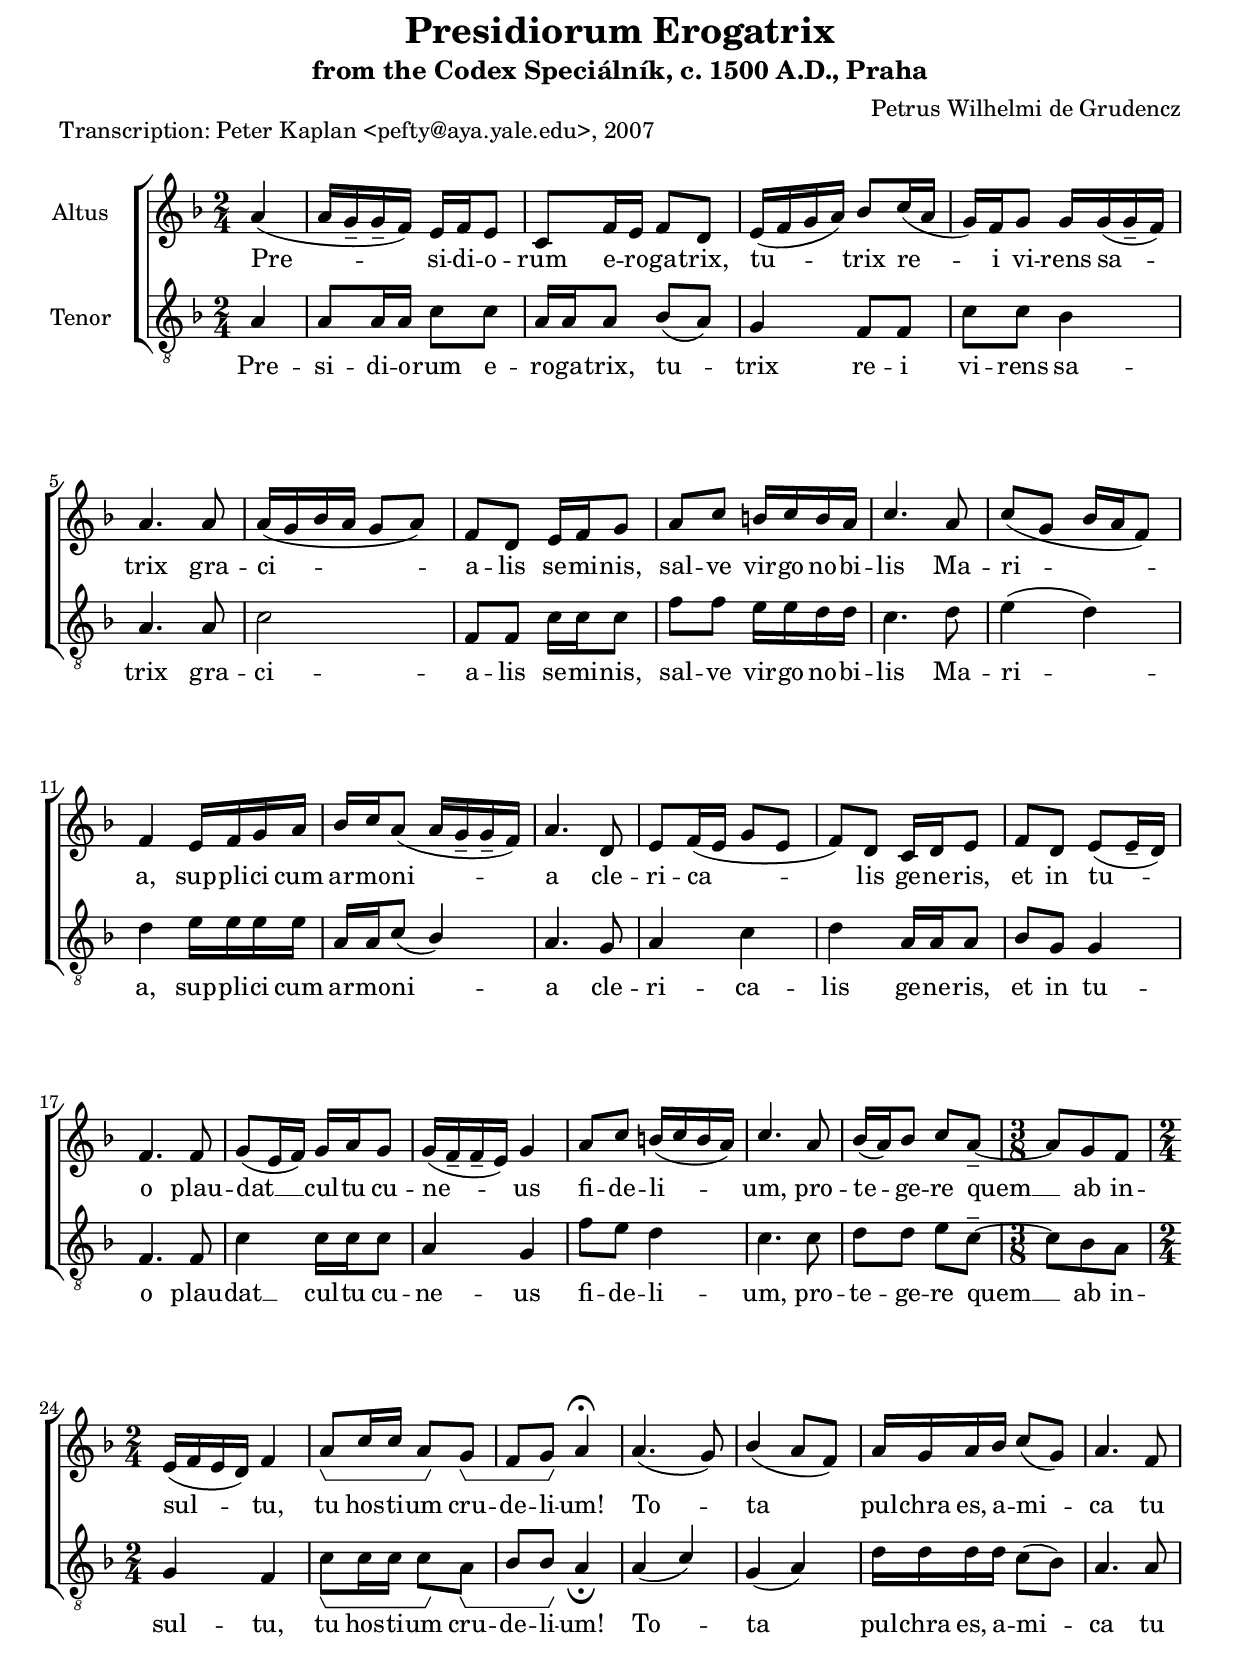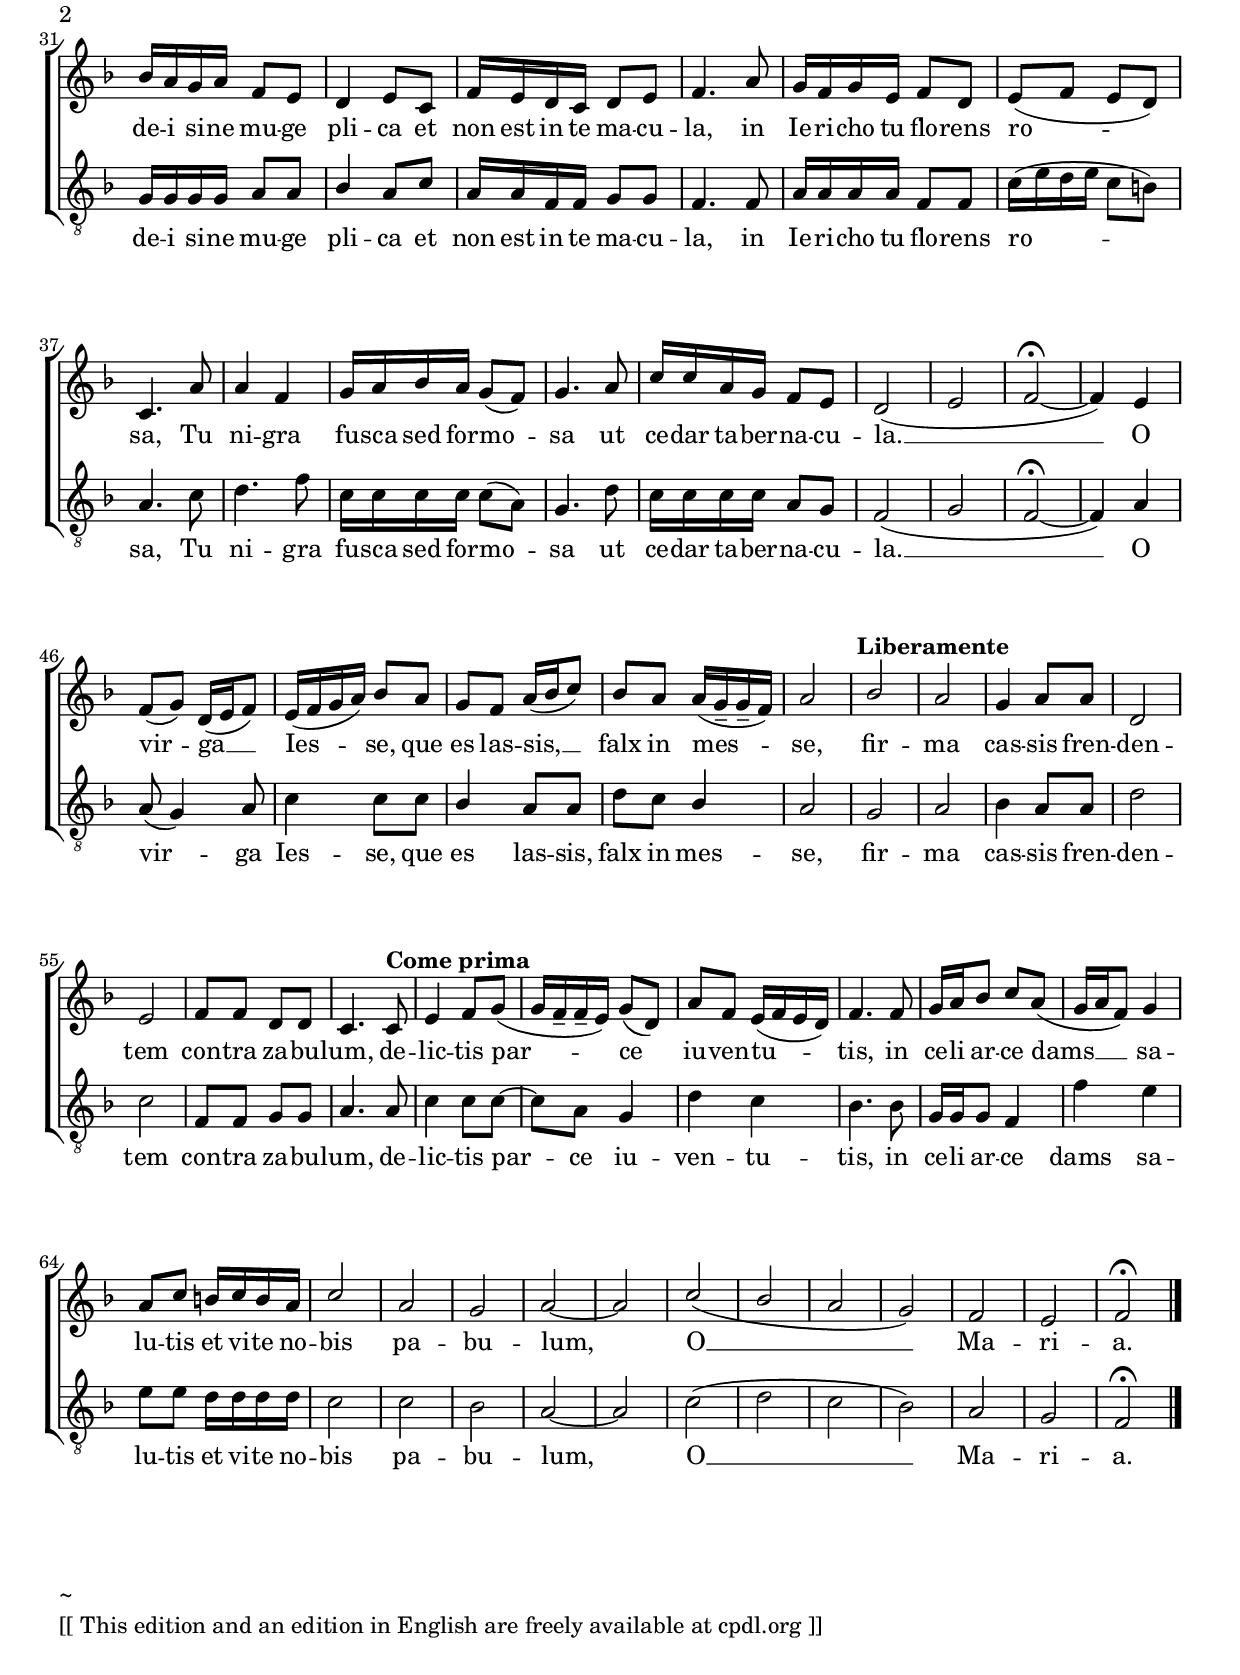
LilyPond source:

     \version "2.10.10"
\paper {
  between-system-space = 2.5\cm
  between-system-padding = #11
  ragged-bottom=##f
  ragged-last-bottom=##f
  bottom-margin = 1.8\cm
  top-margin = 0.1\cm
  system-count = #10
  systemSeparatorMarkup = ""
}
\header {
    title = "Presidiorum Erogatrix"
    subtitle = "from the Codex Speciálník, c. 1500 A.D., Praha"
    composer = "Petrus Wilhelmi de Grudencz"
    date = "Fifteenth Century"
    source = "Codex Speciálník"
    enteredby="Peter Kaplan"
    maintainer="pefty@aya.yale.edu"
    piece ="Transcription: Peter Kaplan <pefty@aya.yale.edu>, 2007"
    texidoc = "Any modern transcription of Early music suffers from some necessary flaws.  But in this case additional errors may have crept in in my dictation of this piece from the Hilliard Ensemble recording (1995) thereof.  Please forgive these errors, as I had no source against which to check my work.  If errors are found, please notify me so that I can submit a corrected version.

I have tried to limit my own editorial markings and interpretations, leaving the entire piece in an agnostic 2/4 meter as far as was possible.  This piece takes some unusual twists, however, and I was forced to make the following adjustments for ease of use:
1) This transcription begins the piece with anacrucis despite this very concept's incompatibility with Medieval music. The only alternative would have been further metrical irregularities near the beginning of the piece, which is already complex enough for the singer without additional metrical confusion.
2) In mm 22-26, I determined that the simplest effective transcription would require the insertion of a single measure in 3/8 meter.  Alternative meterings are of course possible (and possibly preferable), since the original setting almost certainly lacked a modern time signature or measure bars.  Brackets are provided to indicate one possible alternative metering.
3) Due to the rather free performance of mm 51-57 on my source recording, I was unable to determine the precise rhythmic values within this section.  I have done my best to indicate a rough sense of the rhythms here, but the marking _liberamente_ (_freely_) is to be taken quite seriously.  Outside this section, I believe the rhythms to be noted with high precision and accuracy.
4) I added dash markings in the case of a slur over consecutive notes at the same pitch, in order to specify a reattack rather than a tie.
5) The original voice part names are unknown to me, so I have used conventional voice part names based on pitch ranges.

Translation of text (Copyright 1995 ECM Records):
Distributor of alms, guardian of all things, 
verdant originator of a gracious seed,
Hail, noble Virgin Mary;
to the supplicant with the harmony of the clerical genius,
and in your worship let the battalion of the faithful applaud,
to protect you from the insult of cruel enemies!
You are wholly beautiful, You are G-d's mistress without seed,
And there is not a blemish in you, in Jericho you are a flowering rose,
you are black, dark, yet beautiful as the tabernacle cedar.
O branch of Jesse, which you are to the weary, a scythe in the harvest,
grinding firm against the fruitless Devil,
spare the faults of youth,
in the arc of heaven giving greeting
and the food of life to us, O Mary."
}

     \score { 
         <<
        \new ChoirStaff 
         <<
        \new Staff = altus <<
               {  
        \clef treble 
        \key f \major 
        \time 2/4 
        \set Staff.midiInstrument = "synth voice"
        \set Staff.vocalName = "Altus  "
        \new Voice = "alt" {
        \stemUp
        \partial 4
         a'4( 
         a'16 g'-- g'-- f') e' f' e'8
         c'8 f'16 e' f'8 d' 
         e'16( f' g' a') bes'8 c''16( a' 
         g'16) f' g'8 g'16 g'( g'-- f') 
        % full measure 5
         a'4. a'8 
         a'16( g' bes' a' g'8 a') 
         f'8 d' e'16 f' g'8
         a'8 c'' b'16 c'' b' a'
         c''4. a'8 
        % full measure 10
         c''8( g' bes'16 a' f'8)
         f'4 e'16 f' g' a' 
         bes'16 c'' a'8( a'16 g'-- g'-- f')
         a'4. d'8 
         e'8 f'16( e' g'8 e'
        % full measure 15
         f'8) d' c'16 d' e'8 
         f' d' e'( e'16-- d')
         f'4. f'8 
         g'( e'16 f') g' a' g'8
         g'16( f'-- f'-- e') g'4 
        % full measure 20
         a'8 c'' b'16( c'' b' a')
         c''4. a'8 
         bes'16( a') bes'8 c'' a'8--~    
        \time 3/8  
         a'8 g' f'
        \time 2/4 
         e'16(f' e' d') f'4 
        % full measure 25
         a'8\startGroup c''16 c'' a'8\stopGroup g'\startGroup 
         f'8 g'\stopGroup a'4
        ^\fermata
         a'4.( g'8) 
         bes'4( a'8 f')
         a'16 g' a' bes' c''8( g') 
        % full measure 30
         a'4. f'8
         bes'16 a' g' a' f'8 e' 
         d'4 e'8 c'
         f'16 e' d' c' d'8 e' 
         f'4. a'8
        % full measure 35
         g'16 f' g' e' f'8 d' 
         e'8( f' e' d') 
         c'4. a'8 
         a'4 f'
         g'16 a' bes' a' g'8( f') 
        % full measure 40
         g'4. a'8
         c''16 c'' a' g' f'8 e' 
         d'2( 
         e'2
         f'2~
        ^\fermata
        % full measure 45
         f'4) e'4
         f'8( g') d'16( e' f'8)
         e'16( f' g' a') bes'8 a' 
         g' f' a'16( bes' c''8)
         bes'8 a' a'16( g'-- g'-- f') 
        % full measure 50
         a'2
         bes'2^\markup{ \hspace#-1 \raise #0 \bold  Liberamente } 
         a'2 
         g'4 a'8 a' 
         d'2 
        % full measure 55
         e'2 
         f'8 f' d' d'
         c'4. c'8^\markup{\hspace#0 \raise #0.2 \bold  \line { Come prima}} 
         e'4 f'8 g'(
         g'16 f'-- f'-- e') g'8( d') 
        % full measure 60
         a' f' e'16( f' e' d')         
         f'4. f'8 
         g'16 a' bes'8 c'' a'8(
         g'16 a' f'8) g'4 
         a'8 c'' b'16 c'' b' a' 
        % full measure 65
         c''2
         a'2 
         g'2 
         a'2~
         a'2
        % full measure 70
         c''2( 
         bes'2
         a'2 
         g'2)
         f'2 
        % full measure 75
         e'2 
         f'2
        ^\fermata
        \bar "|."
 }


}

>>


\new Lyrics 
\lyricsto "alt"
        { 
         Pre -- 
         si -- di -- o -- 
         rum e -- ro -- ga -- trix, 
         tu -- trix re -- 
         i vi -- rens sa -- 
         trix gra -- ci -- 
         a -- lis se -- mi -- nis, 
         sal -- ve vir -- go  no -- bi -- 
         lis Ma -- 
         ri -- 
         a, sup -- pli -- ci cum 
         ar -- mo -- ni --
         a cle -- 
         ri -- ca --
         lis ge -- ne -- ris, 
         et in tu -- 
         o plau -- 
         dat __ cul -- tu cu -- 
         ne -- us 
         fi -- de -- li --
         um, pro -- 
         te -- ge -- re quem __
         ab in -- 
         sul -- tu, 
         tu hos -- ti -- um cru -- 
         de -- li -- um!
         To -- 
         ta
         pul -- chra es, a -- mi -- 
         ca tu
         de -- i si -- ne mu -- ge 
         pli -- ca et
         non est in te ma -- cu -- 
         la, in
         Ie -- ri -- cho tu flo -- rens 
         ro --
         sa, Tu 
         ni -- gra
         fu -- sca sed for -- mo -- 
         sa ut
         ce -- dar ta -- ber -- na -- cu -- 
         la. __ 


         O
         vir -- ga __ 
         Ies -- se, que
         es las -- sis, __ 
         falx in mes -- 
         se, 
         fir -- 
         ma
         cas -- sis fren -- 
         den -- 
         tem
         con -- tra za -- bu -- 
         lum, de --
         lic -- tis  par -- 
         ce
         iu --  ven -- tu -- 
         tis, in
         ce -- li ar -- ce dams __ 
           sa -- 
         lu -- tis et vi -- te no -- 
         bis
         pa -- 
         bu -- 
         lum,

         O __          



         Ma -- 
         ri --
         a.      
}


        \new Staff = tenor <<
               {  
        \clef "G_8" 
        \key f \major 
        \time 2/4 
        \set Staff.midiInstrument = "synth voice"
        \set Staff.vocalName = "Tenor  "
        \new Voice = "ten" 
         { 
        \partial 4
         a4 
         a8 a16 a c'8 c'
         a16 a a8 bes8( a) 
         g4 f8 f 
         c'8 c' bes4
        % full measure 5
         a4. a8 
         c'2
         f8 f c'16 c' c'8 
         f'8 f' e'16 e' d' d'
         c'4. d'8 
        % full measure 10
         e'4( d'4) 
         d'4 e'16 e' e' e' 
         a16 a c'8( 
        \override Stem #'neutral-direction = #up
         bes4) 
         a4. g8
         a4 c' 
        % full measure 15
         d'4 a16 a a8
         bes8 g g4 
         f4. f8
         c'4 c'16 c' c'8 
         a4 g
        % full measure 20
        \stemDown
         f'8 e' d'4 
         c'4. c'8
         d'8 d' e' 
         c'--~
        \time 3/8 
         c'8 bes a
        \time 2/4 
        \stemNeutral
         g4 f4 
        % full measure 25
         c'8\startGroup c'16 c' c'8\stopGroup a\startGroup 
         bes8 bes\stopGroup a4        
        _\fermata
        \stemUp
         a4( c') 
         g4( a)
        \stemNeutral
         d'16 d' d' d' c'8( bes) 
        % full measure 30
         a4. a8
        \stemUp
         g16 g g g a8 a 
         bes4 a8 c' 
         a16 a f f g8 g8
         f4. f8 
        % full measure 35
        \stemNeutral
         a16 a a a f8 f 
         c'16( e' d' e' c'8 b) 
         a4. c'8
         d'4. f'8 
         c'16 c' c' c' c'8( a)
        % full measure 40
         g4. d'8 
         c'16 c' c' c' a8 g 
         f2( 
         g2
         f2~
        \fermata
        % full measure 45
         f4) a4 
         a8( g4) a8 
         c'4 c'8 c'
         bes4 a8 a 
         d'8 c' bes4
        % full measure 50
         a2 
         g2 
         a2 
        \override Stem #'neutral-direction = #down
         bes4 a8 a 
         d'2 
        % full measure 55
         c'2
         f8 f g g 
         a4. a8
         c'4 c'8 c'~
         c'8 a g4 
        % full measure 60
         d'4 c'
         bes4. bes8 
         g16 g g8 f4 
         f'4 e'4 
         e'8 e' d'16 d' d' d' 
        % full measure 65
         c'2 
         c'2 
         bes2
         a2~
         a2
        % full measure 70
         c'2( 
         d'2
         c'2 
         bes2)
         a2 
        % full measure 75
         g2
         f2
        \fermata
        \bar "|."
 }
}
>>

\new Lyrics 
\lyricsto "ten"
        { 
         Pre -- 
         si -- di -- o -- rum e -- 
         ro -- ga -- trix, tu -- 
         trix re -- i 
         vi -- rens sa -- 
         trix gra -- 
         ci -- 
         a -- lis se -- mi -- nis, 
         sal -- ve vir -- go  no -- bi -- 
         lis Ma -- 
         ri -- 
         a, sup -- pli -- ci cum 
         ar -- mo -- ni --
         a cle -- 
         ri -- ca --
         lis ge -- ne -- ris, 
         et in tu -- 
         o plau -- 
         dat __ cul -- tu cu -- 
         ne -- us 
         fi -- de -- li --
         um, pro -- 
         te -- ge -- re quem __
            ab in -- 
         sul -- tu, 
         tu hos -- ti -- um cru -- 
         de -- li -- um!
         To -- 
         ta
         pul -- chra es, a -- mi -- 
         ca tu
         de -- i si -- ne mu -- ge 
         pli -- ca et
         non est in te ma -- cu -- 
         la, in
         Ie -- ri -- cho tu flo -- rens 
         ro --
         sa, Tu 
         ni -- gra
         fu -- sca sed for -- mo -- 
         sa ut
         ce -- dar ta -- ber -- na -- cu -- 
         la. __ 


         O
         vir -- ga 
         Ies -- se, que
         es las -- sis, 
         falx in mes -- 
         se, 
         fir -- 
         ma
         cas -- sis fren -- 
         den -- 
         tem
         con -- tra za -- bu -- 
         lum, de --
         lic -- tis  par -- 
            ce
         iu -- ven -- tu -- 
         tis, in
         ce -- li ar -- ce 
         dams sa -- 
         lu -- tis et vi -- te no -- 
         bis
         pa -- 
         bu -- 
         lum,

         O __          
         Ma -- 
         ri --
         a.  
   } 
 >>
>>
        
     }
\layout { 
         \context { 
          \Staff \consists "Horizontal_bracket_engraver" 
          }
         }
\markup{\column{\line{ ~ } \line{[[ This edition and an edition in English are freely available at cpdl.org ]] }} 
} 

